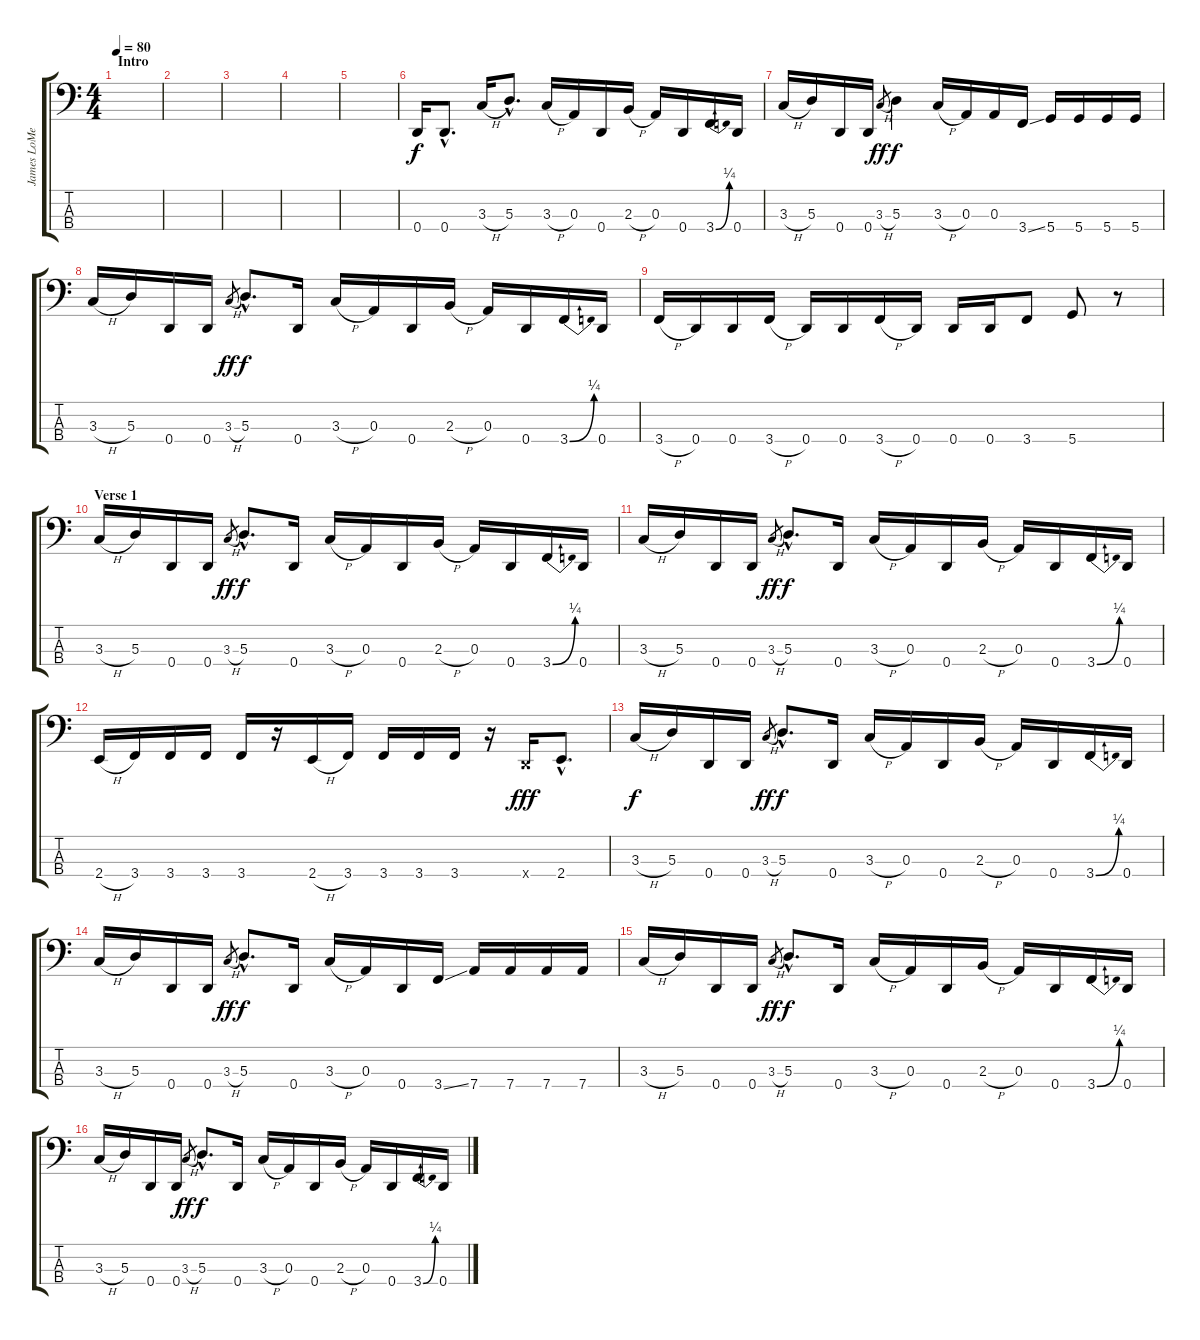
\track ("James LoMenzo (Bass)" "James LoMe") {instrument electricbassfinger}
\staff {score tabs}
\tuning (G2 D2 A1 D1) {hide}
\ts (4 4)
\section ("" "Intro")
\tempo 80
\clef f4
\ks c
|
|
|
|
|
0.4.16 0.4{hac}.8{d} 3.3{h}.16 5.3{hac}.8{d} 3.3{h}.16 0.3.16 0.4.16 2.3{h}.16 0.3.16 0.4.16 3.4{be (bend 0 0 60 1)}.16 0.4.16 |
3.3{h}.16 5.3.16 0.4.16 0.4.16 3.3{h}.8{gr dy ff} 5.3.4{dy f} 3.3{h}.16 0.3.16 0.3.16 3.4{ss}.16 5.4.16 5.4.16 5.4.16 5.4.16 |
3.3{h}.16 5.3.16 0.4.16 0.4.16 3.3{h}.8{gr dy ff} 5.3{hac}.8{d dy f} 0.4.16 3.3{h}.16 0.3.16 0.4.16 2.3{h}.16 0.3.16 0.4.16 3.4{be (bend 0 0 60 1)}.16 0.4.16 |
3.4{h}.16 0.4.16 0.4.16 3.4{h}.16 0.4.16 0.4.16 3.4{h}.16 0.4.16 0.4.16 0.4.16 3.4.8 5.4.8 r.8 |
\section ("" "Verse 1")
3.3{h}.16 5.3.16 0.4.16 0.4.16 3.3{h}.8{gr dy ff} 5.3{hac}.8{d dy f} 0.4.16 3.3{h}.16 0.3.16 0.4.16 2.3{h}.16 0.3.16 0.4.16 3.4{be (bend 0 0 60 1)}.16 0.4.16 |
3.3{h}.16 5.3.16 0.4.16 0.4.16 3.3{h}.8{gr dy ff} 5.3{hac}.8{d dy f} 0.4.16 3.3{h}.16 0.3.16 0.4.16 2.3{h}.16 0.3.16 0.4.16 3.4{be (bend 0 0 60 1)}.16 0.4.16 |
2.4{h}.16 3.4.16 3.4.16 3.4.16 3.4.16 r.16 2.4{h}.16 3.4.16 3.4.16 3.4.16 3.4.16 r.16 0.4{x}.16{dy fff} 2.4{hac}.8{d} |
3.3{h}.16{dy f} 5.3.16 0.4.16 0.4.16 3.3{h}.8{gr dy ff} 5.3{hac}.8{d dy f} 0.4.16 3.3{h}.16 0.3.16 0.4.16 2.3{h}.16 0.3.16 0.4.16 3.4{be (bend 0 0 60 1)}.16 0.4.16 |
3.3{h}.16 5.3.16 0.4.16 0.4.16 3.3{h}.8{gr dy ff} 5.3{hac}.8{d dy f} 0.4.16 3.3{h}.16 0.3.16 0.4.16 3.4{ss}.16 7.4.16 7.4.16 7.4.16 7.4.16 |
3.3{h}.16 5.3.16 0.4.16 0.4.16 3.3{h}.8{gr dy ff} 5.3{hac}.8{d dy f} 0.4.16 3.3{h}.16 0.3.16 0.4.16 2.3{h}.16 0.3.16 0.4.16 3.4{be (bend 0 0 60 1)}.16 0.4.16 |
3.3{h}.16 5.3.16 0.4.16 0.4.16 3.3{h}.8{gr dy ff} 5.3{hac}.8{d dy f} 0.4.16 3.3{h}.16 0.3.16 0.4.16 2.3{h}.16 0.3.16 0.4.16 3.4{be (bend 0 0 60 1)}.16 0.4.16
